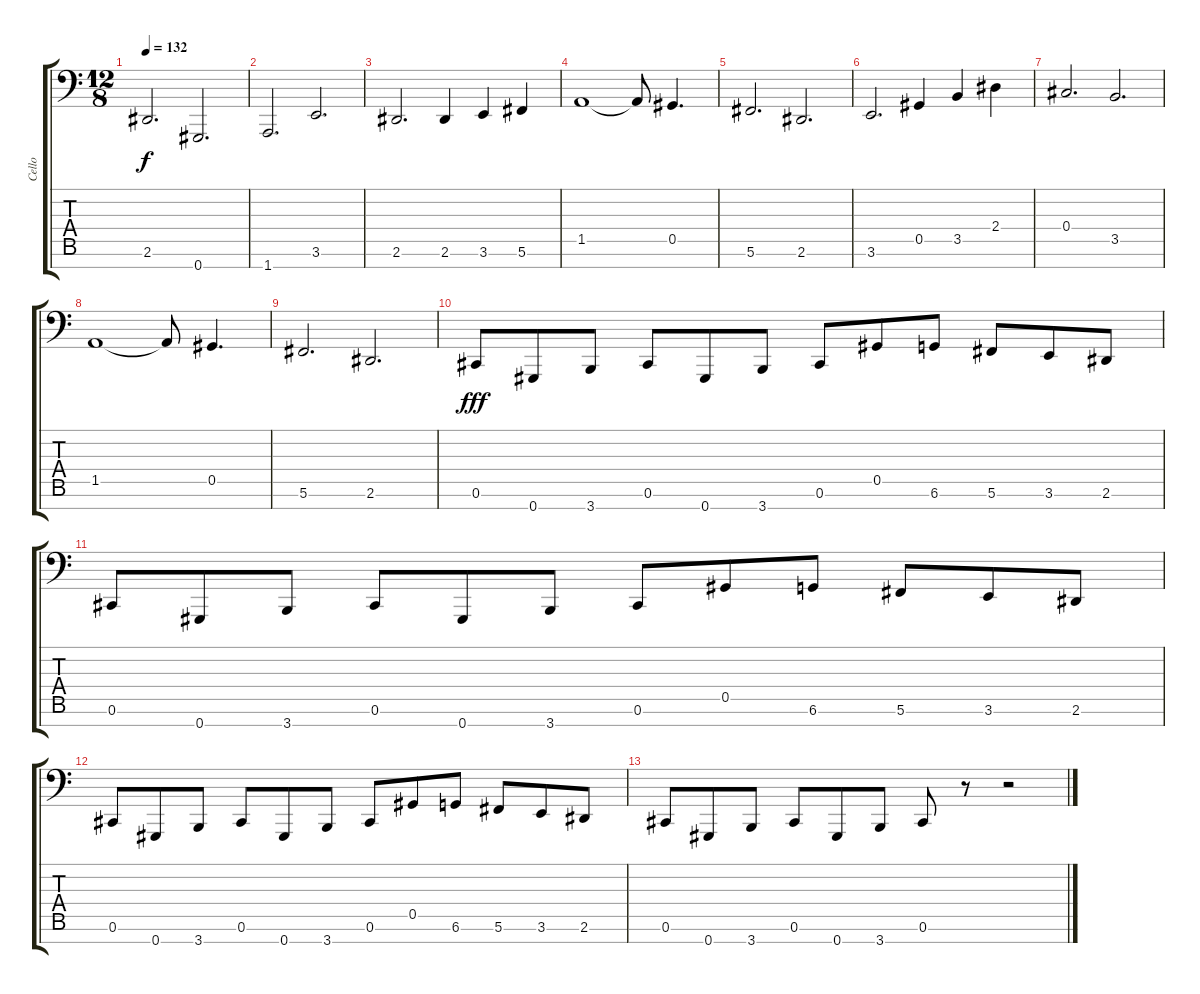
\track ("Cello" "Cello") {instrument cello}
\staff {score tabs}
\tuning (Eb4 Bb3 Gb3 Db3 Ab2 Db2 Ab1) {hide}
\ts (12 8)
\tempo 132
\clef f4
\ks c
2.6.2{d dy f} 0.7.2{d} |
1.7.2{d} 3.6.2{d} |
2.6.2{d} 2.6.4 3.6.4 5.6.4 |
1.5.1 1.5{t}.8 0.5.4{d} |
5.6.2{d} 2.6.2{d} |
3.6.2{d} 0.5.4 3.5.4 2.4.4 |
0.4.2{d} 3.5.2{d} |
1.5.1 1.5{t}.8 0.5.4{d} |
5.6.2{d} 2.6.2{d} |
0.6.8{dy fff} 0.7.8 3.7.8 0.6.8 0.7.8 3.7.8 0.6.8 0.5.8 6.6.8 5.6.8 3.6.8 2.6.8 |
0.6.8 0.7.8 3.7.8 0.6.8 0.7.8 3.7.8 0.6.8 0.5.8 6.6.8 5.6.8 3.6.8 2.6.8 |
0.6.8 0.7.8 3.7.8 0.6.8 0.7.8 3.7.8 0.6.8 0.5.8 6.6.8 5.6.8 3.6.8 2.6.8 |
0.6.8 0.7.8 3.7.8 0.6.8 0.7.8 3.7.8 0.6.8 r.8 r.2
